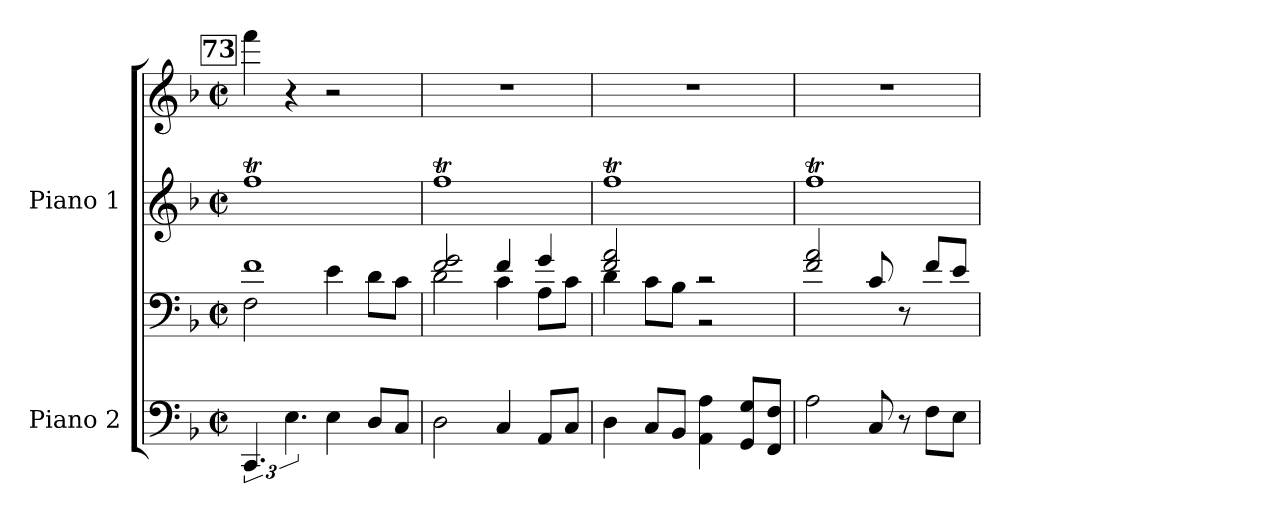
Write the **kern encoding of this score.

**kern	**kern	**kern	**kern	**dynam
*part2	*part2	*part1	*part1	*part1
*staff4	*staff3	*staff2	*staff1	*staff1/2
*I"Piano 2	*	*I"Piano 1	*	*
*I'Pno. 2	*	*I'Pno. 1	*	*
*clefF4	*clefF4	*clefG2	*clefG2	*
*k[b-]	*k[b-]	*k[b-]	*k[b-]	*
*M2/2	*M2/2	*M2/2	*M2/2	*
*met(c|)	*met(c|)	*met(c|)	*met(c|)	*
!!LO:REH:place=s1:a:B:fs=14:t=73
=840	=840	=840	=840	=840
*	*^	*	*	*
6.CC/	1f	2F\	1ffT	4fff\	.
6.E\	.	.	.	4r	.
4E\	.	4e\	.	2r	.
8D/L	.	8d\L	.	.	.
8C/J	.	8c\J	.	.	.
=841	=841	=841	=841	=841	=841
!	!	!	!	!	!LO:DY:b=2
!	!	!	!	!	!LO:DY:n=1:b=2
2D\	2f/ 2g/	2d\	1ffT	1r	p other-dynamics
4C/	4f/	4c\	.	.	.
8AA/L	4g/	8A\L	.	.	.
8C/J	.	8c\J	.	.	.
=842	=842	=842	=842	=842	=842
4D\	2f/ 2a/	4d\	1ffT	1r	.
8C/L	.	8c\L	.	.	.
8BB-/J	.	8B-\J	.	.	.
4AA\ 4A\	2r	2r	.	.	.
8GG/ 8G/L	.	.	.	.	.
8FF/ 8F/J	.	.	.	.	.
*	*v	*v	*	*	*
=843	=843	=843	=843	=843
2A\	2f/ 2a/	1ffT	1r	.
8C/	8c/	.	.	.
8r	8r	.	.	.
8F\L	8f/L	.	.	.
8E\J	8e/J	.	.	.
=	=	=	=	=
*-	*-	*-	*-	*-
